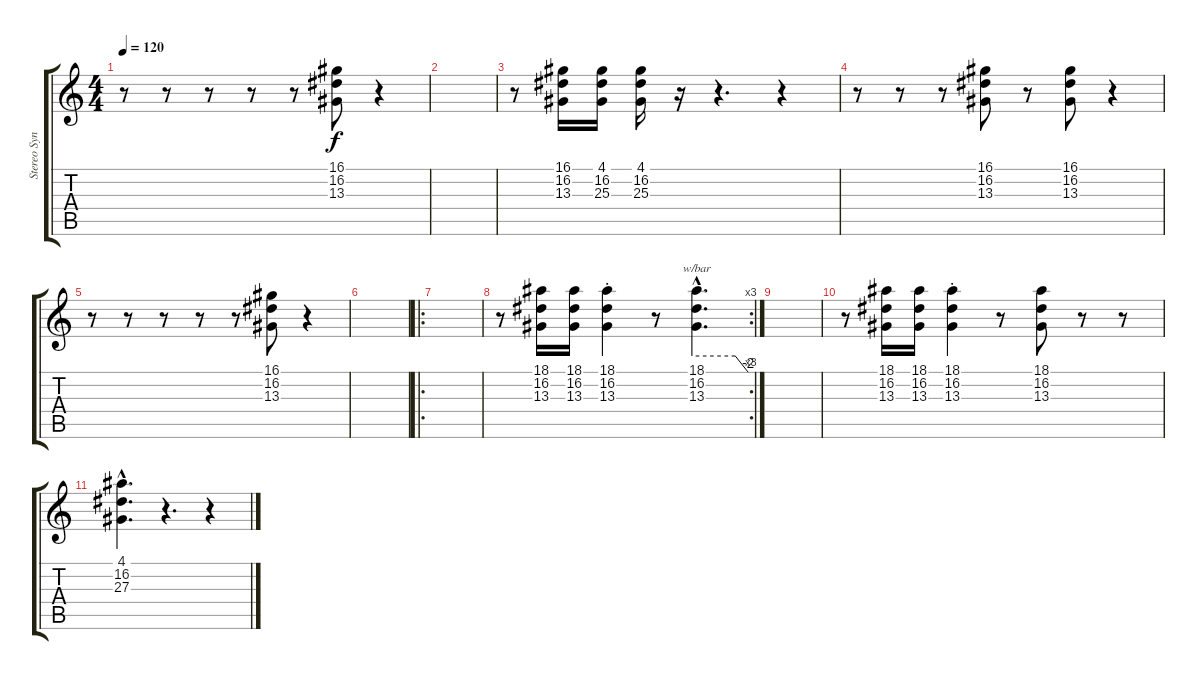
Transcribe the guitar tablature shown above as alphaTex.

\track ("Stereo Synth Brass" "Stereo Syn") {instrument synthbrass1}
\staff {score tabs}
\tuning (E4 B3 G3 D3 A2 E2) {hide}
\ts (4 4)
\tempo 120
\clef g2
\ks c
r.8{dy f} r.8 r.8 r.8 r.8 (16.1 16.2 13.3).8 r.4 |
|
r.8 (16.1 16.2 13.3).16 (4.1 16.2 25.3).16 (4.1 16.2 25.3).16 r.16 r.4{d} r.4 |
r.8 r.8 r.8 (16.1 16.2 13.3).8 r.8 (16.1 16.2 13.3).8 r.4 |
r.8 r.8 r.8 r.8 r.8 (16.1 16.2 13.3).8 r.4 |
|
\ro
|
\rc 3
r.8 (18.1 16.2 13.3).16 (18.1 16.2 13.3).16 (18.1{st} 16.2{st} 13.3{st}).4 r.8 (18.1{hac} 16.2{hac} 13.3{hac}).4{d tbe (custom default 0 0 45 0 60 -8)} |
|
r.8 (18.1 16.2 13.3).16 (18.1 16.2 13.3).16 (18.1{st} 16.2{st} 13.3{st}).4 r.8 (18.1 16.2 13.3).8 r.8 r.8 |
(4.1{hac} 16.2{hac} 27.3{hac}).4{d} r.4{d} r.4
